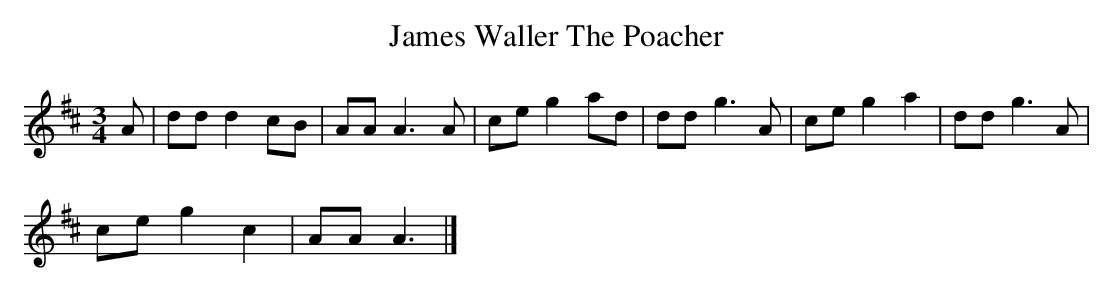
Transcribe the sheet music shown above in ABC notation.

X:1
T:James Waller The Poacher
M:3/4
L:1/8
K:D
A | dd d2 cB | AA A3 A | ce g2 ad | dd g3 A | ce g2 a2 | dd g3 A |
ce g2 c2 | AA A3 |]
